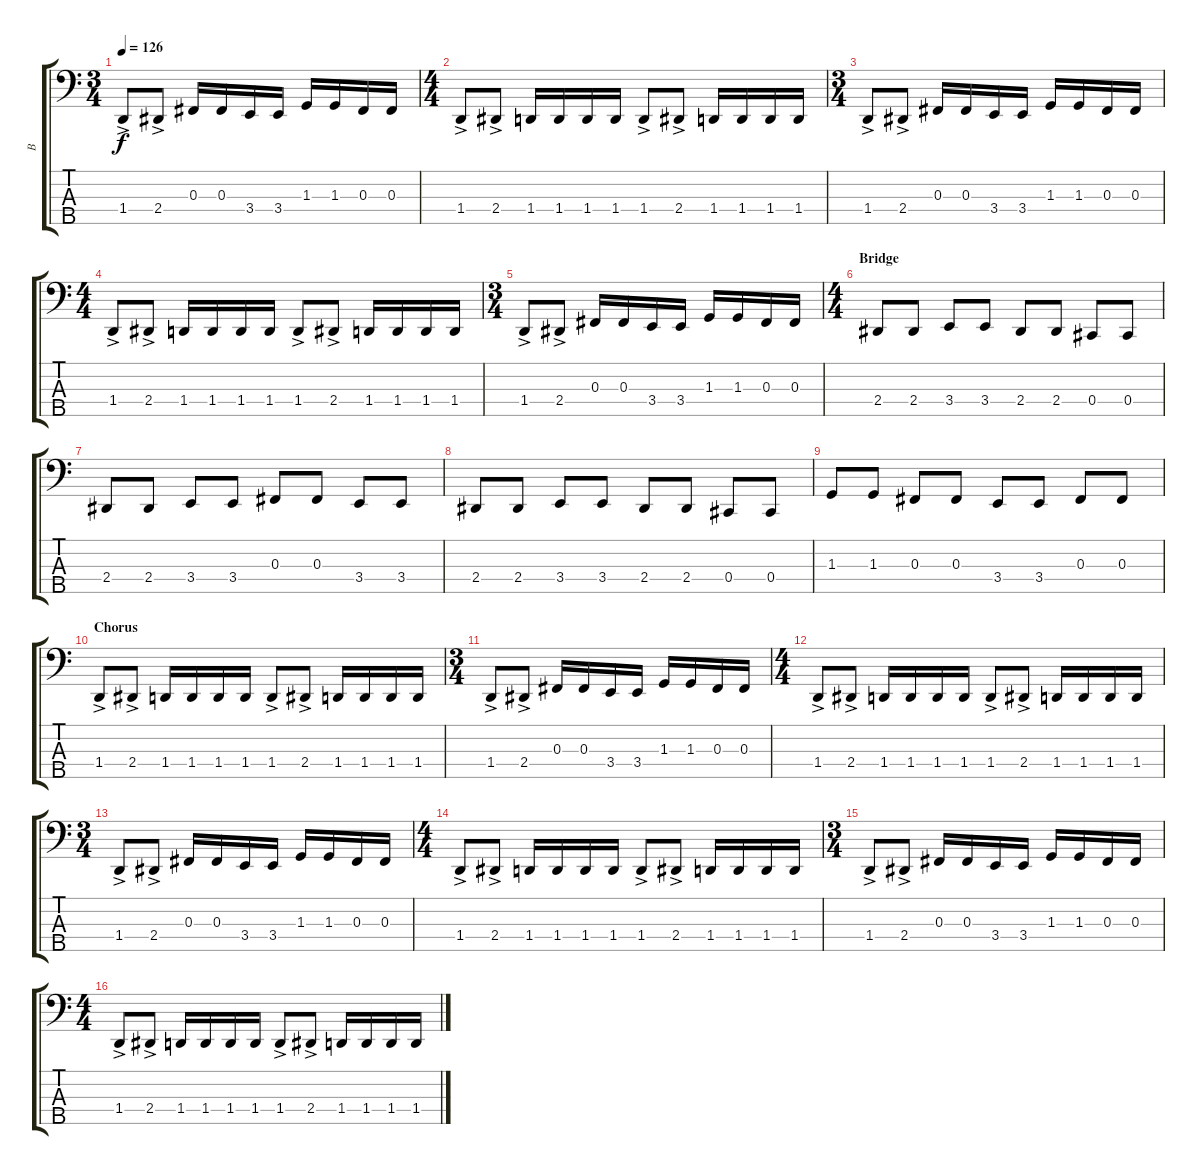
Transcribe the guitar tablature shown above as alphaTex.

\track ("B" "B") {instrument electricbassfinger}
\staff {score tabs}
\tuning (E2 B1 Gb1 Db1 Ab0) {hide}
\ts (3 4)
\tempo 126
\clef f4
\ks c
1.4{ac}.8{dy f} 2.4{ac}.8 0.3.16 0.3.16 3.4.16 3.4.16 1.3.16 1.3.16 0.3.16 0.3.16 |
\ts (4 4)
1.4{ac}.8 2.4{ac}.8 1.4.16 1.4.16 1.4.16 1.4.16 1.4{ac}.8 2.4{ac}.8 1.4.16 1.4.16 1.4.16 1.4.16 |
\ts (3 4)
1.4{ac}.8 2.4{ac}.8 0.3.16 0.3.16 3.4.16 3.4.16 1.3.16 1.3.16 0.3.16 0.3.16 |
\ts (4 4)
1.4{ac}.8 2.4{ac}.8 1.4.16 1.4.16 1.4.16 1.4.16 1.4{ac}.8 2.4{ac}.8 1.4.16 1.4.16 1.4.16 1.4.16 |
\ts (3 4)
1.4{ac}.8 2.4{ac}.8 0.3.16 0.3.16 3.4.16 3.4.16 1.3.16 1.3.16 0.3.16 0.3.16 |
\ts (4 4)
\section ("" "Bridge")
2.4.8 2.4.8 3.4.8 3.4.8 2.4.8 2.4.8 0.4.8 0.4.8 |
2.4.8 2.4.8 3.4.8 3.4.8 0.3.8 0.3.8 3.4.8 3.4.8 |
2.4.8 2.4.8 3.4.8 3.4.8 2.4.8 2.4.8 0.4.8 0.4.8 |
1.3.8 1.3.8 0.3.8 0.3.8 3.4.8 3.4.8 0.3.8 0.3.8 |
\section ("" "Chorus")
1.4{ac}.8 2.4{ac}.8 1.4.16 1.4.16 1.4.16 1.4.16 1.4{ac}.8 2.4{ac}.8 1.4.16 1.4.16 1.4.16 1.4.16 |
\ts (3 4)
1.4{ac}.8 2.4{ac}.8 0.3.16 0.3.16 3.4.16 3.4.16 1.3.16 1.3.16 0.3.16 0.3.16 |
\ts (4 4)
1.4{ac}.8 2.4{ac}.8 1.4.16 1.4.16 1.4.16 1.4.16 1.4{ac}.8 2.4{ac}.8 1.4.16 1.4.16 1.4.16 1.4.16 |
\ts (3 4)
1.4{ac}.8 2.4{ac}.8 0.3.16 0.3.16 3.4.16 3.4.16 1.3.16 1.3.16 0.3.16 0.3.16 |
\ts (4 4)
1.4{ac}.8 2.4{ac}.8 1.4.16 1.4.16 1.4.16 1.4.16 1.4{ac}.8 2.4{ac}.8 1.4.16 1.4.16 1.4.16 1.4.16 |
\ts (3 4)
1.4{ac}.8 2.4{ac}.8 0.3.16 0.3.16 3.4.16 3.4.16 1.3.16 1.3.16 0.3.16 0.3.16 |
\ts (4 4)
1.4{ac}.8 2.4{ac}.8 1.4.16 1.4.16 1.4.16 1.4.16 1.4{ac}.8 2.4{ac}.8 1.4.16 1.4.16 1.4.16 1.4.16
